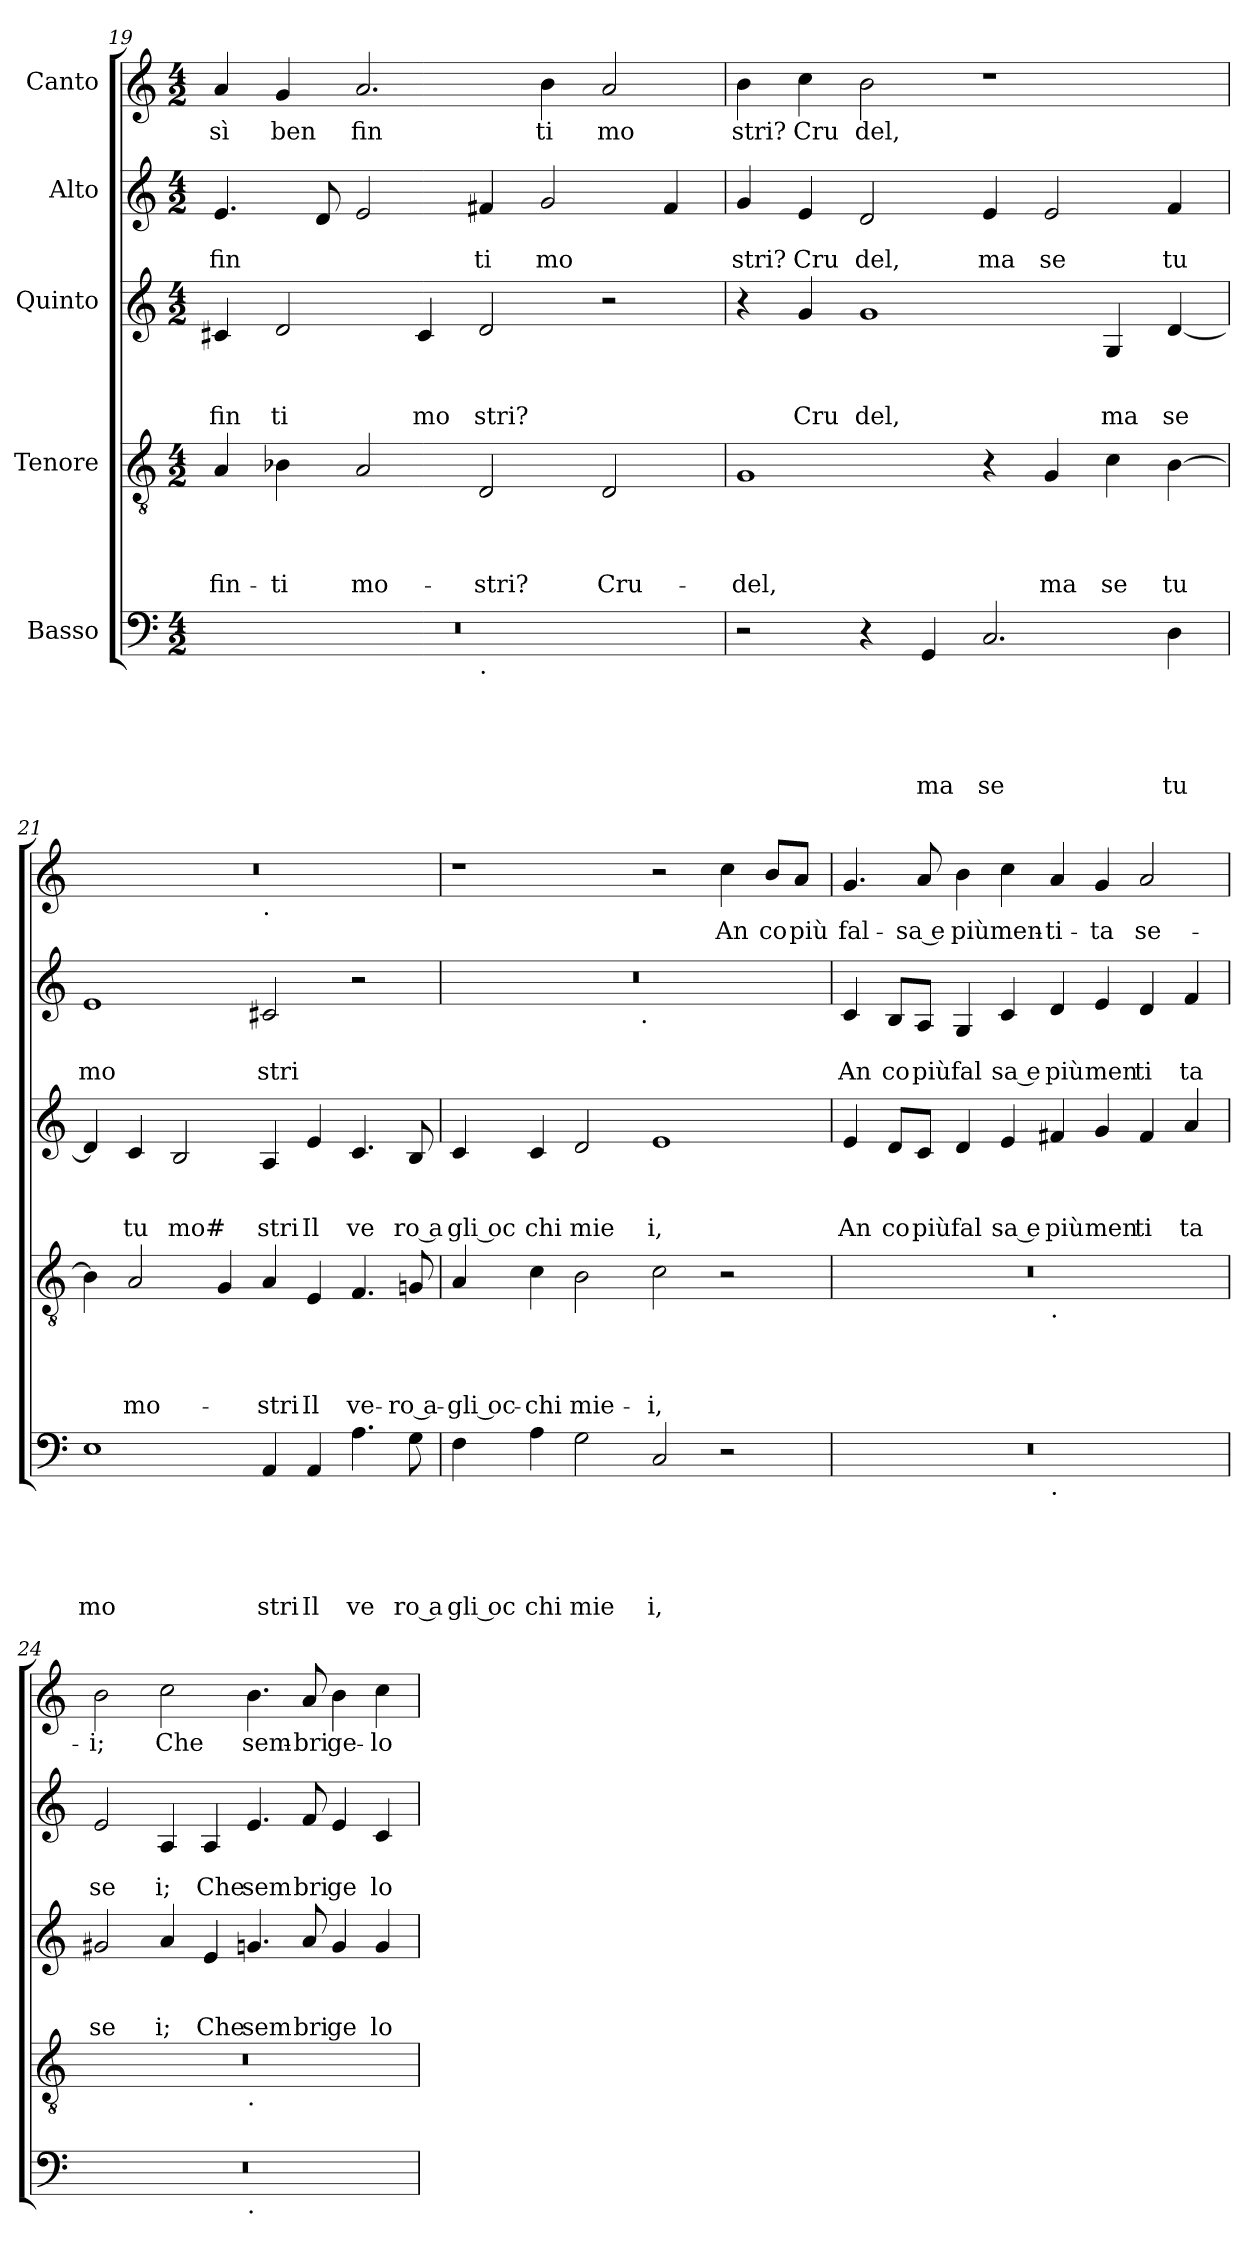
**kern	**text	**text	**text	**text	**text	**kern	**text	**text	**text	**text	**kern	**text	**text	**text	**kern	**text	**text	**kern	**text
*part5	*part5	*part5	*part5	*part5	*part5	*part4	*part4	*part4	*part4	*part4	*part3	*part3	*part3	*part3	*part2	*part2	*part2	*part1	*part1
*staff5	*staff5	*staff5	*staff5	*staff5	*staff5	*staff4	*staff4	*staff4	*staff4	*staff4	*staff3	*staff3	*staff3	*staff3	*staff2	*staff2	*staff2	*staff1	*staff1
*I"Basso	*	*	*	*	*	*I"Tenore	*	*	*	*	*I"Quinto	*	*	*	*I"Alto	*	*	*I"Canto	*
!!LO:LB:g=z
*clefF4	*	*	*	*	*	*clefGv2	*	*	*	*	*clefG2	*	*	*	*clefG2	*	*	*clefG2	*
*k[]	*	*	*	*	*	*k[]	*	*	*	*	*k[]	*	*	*	*k[]	*	*	*k[]	*
*C:	*	*	*	*	*	*C:	*	*	*	*	*C:	*	*	*	*C:	*	*	*C:	*
*M4/2	*	*	*	*	*	*M4/2	*	*	*	*	*M4/2	*	*	*	*M4/2	*	*	*M4/2	*
=19	=19	=19	=19	=19	=19	=19	=19	=19	=19	=19	=19	=19	=19	=19	=19	=19	=19	=19	=19
!	!	!	!	!	!	!	!	!	!	!LO:LY:b	!	!	!	!LO:LY:b	!	!	!LO:LY:b	!	!LO:LY:b
*^	*	*	*	*	*	*	*	*	*	*	*	*	*	*	*	*	*	*	*
0r	1ryy	.	.	.	.	.	4A/	.	.	.	fin-	4c#X/	.	.	fin	4.e/	.	fin	4a/	sì
!	!	!	!	!	!	!	!	!	!	!	!LO:LY:b	!	!	!	!LO:LY:b	!	!	!	!	!LO:LY:b
.	.	.	.	.	.	.	4B-X\	.	.	.	-ti	2d/	.	.	ti	.	.	.	4g/	ben
.	.	.	.	.	.	.	.	.	.	.	.	.	.	.	.	8d/	.	.	.	.
!	!	!	!	!	!	!	!	!	!	!	!LO:LY:b	!	!	!	!	!	!	!	!	!LO:LY:b
.	.	.	.	.	.	.	2A/	.	.	.	mo-	.	.	.	.	2e/	.	.	2.a/	fin
!	!	!	!	!	!	!	!	!	!	!	!	!	!	!	!LO:LY:b	!	!	!	!	!
.	.	.	.	.	.	.	.	.	.	.	.	4c#/	.	.	mo	.	.	.	.	.
!	!LO:TX:b:t=.	!	!	!	!	!	!	!	!	!	!	!	!	!	!	!	!	!	!	!
!	!	!	!	!	!	!	!	!	!	!	!LO:LY:b	!	!	!	!LO:LY:b	!	!	!LO:LY:b	!	!
.	1ryy	.	.	.	.	.	2D/	.	.	.	-stri?	2d/	.	.	stri?	4f#X/	.	ti	.	.
!	!	!	!	!	!	!	!	!	!	!	!	!	!	!	!	!	!	!LO:LY:b	!	!LO:LY:b
.	.	.	.	.	.	.	.	.	.	.	.	.	.	.	.	2g/	.	mo	4b\	ti
!	!	!	!	!	!	!	!	!	!	!	!LO:LY:b	!	!	!	!	!	!	!	!	!LO:LY:b
.	.	.	.	.	.	.	2D/	.	.	.	Cru-	2r	.	.	.	.	.	.	2a/	mo
.	.	.	.	.	.	.	.	.	.	.	.	.	.	.	.	4f#/	.	.	.	.
=20	=20	=20	=20	=20	=20	=20	=20	=20	=20	=20	=20	=20	=20	=20	=20	=20	=20	=20	=20	=20
!	!	!	!	!	!	!	!	!	!	!	!LO:LY:b	!	!	!	!	!	!	!LO:LY:b	!	!LO:LY:b
*v	*v	*	*	*	*	*	*	*	*	*	*	*	*	*	*	*	*	*	*	*
2r	.	.	.	.	.	1G	.	.	.	-del,	4r	.	.	.	4g/	.	stri?	4b\	stri?
!	!	!	!	!	!	!	!	!	!	!	!	!	!	!LO:LY:b	!	!	!LO:LY:b	!	!LO:LY:b
.	.	.	.	.	.	.	.	.	.	.	4g/	.	.	Cru	4e/	.	Cru	4cc\	Cru
!	!	!	!	!	!	!	!	!	!	!	!	!	!	!LO:LY:b	!	!	!LO:LY:b	!	!LO:LY:b
4r	.	.	.	.	.	.	.	.	.	.	1g	.	.	del,	2d/	.	del,	2b\	del,
!	!	!	!	!	!LO:LY:b	!	!	!	!	!	!	!	!	!	!	!	!	!	!
4GG/	.	.	.	.	ma	.	.	.	.	.	.	.	.	.	.	.	.	.	.
!	!	!	!	!	!LO:LY:b	!	!	!	!	!	!	!	!	!	!	!	!LO:LY:b	!	!
2.C/	.	.	.	.	se	4r	.	.	.	.	.	.	.	.	4e/	.	ma	1r	.
!	!	!	!	!	!	!	!	!	!	!LO:LY:b	!	!	!	!	!	!	!LO:LY:b	!	!
.	.	.	.	.	.	4G/	.	.	.	ma	.	.	.	.	2e/	.	se	.	.
!	!	!	!	!	!	!	!	!	!	!LO:LY:b	!	!	!	!LO:LY:b	!	!	!	!	!
.	.	.	.	.	.	4c\	.	.	.	se	4G/	.	.	ma	.	.	.	.	.
!	!	!	!	!	!LO:LY:b	!	!	!	!	!LO:LY:b	!	!	!	!LO:LY:b	!	!	!LO:LY:b	!	!
4D\	.	.	.	.	tu	[>4B\	.	.	.	tu	[<4d/	.	.	se	4f/	.	tu	.	.
=21	=21	=21	=21	=21	=21	=21	=21	=21	=21	=21	=21	=21	=21	=21	=21	=21	=21	=21	=21
!	!	!	!	!	!LO:LY:b	!	!	!	!	!	!	!	!	!	!	!	!LO:LY:b	!	!
*	*	*	*	*	*	*	*	*	*	*	*	*	*	*	*	*	*	*^	*
1E	.	.	.	.	mo	4B\]	.	.	.	.	4d/]	.	.	.	1e	.	mo	0r	1ryy	.
!	!	!	!	!	!	!	!	!	!	!LO:LY:b	!	!	!	!LO:LY:b	!	!	!	!	!	!
.	.	.	.	.	.	2A/	.	.	.	mo-	4c/	.	.	tu	.	.	.	.	.	.
!	!	!	!	!	!	!	!	!	!	!	!	!	!	!LO:LY:b	!	!	!	!	!	!
.	.	.	.	.	.	.	.	.	.	.	2B/	.	.	mo#	.	.	.	.	.	.
.	.	.	.	.	.	4G/	.	.	.	.	.	.	.	.	.	.	.	.	.	.
!	!	!	!	!	!	!	!	!	!	!	!	!	!	!	!	!	!	!	!LO:TX:b:t=.	!
!	!	!	!	!	!LO:LY:b	!	!	!	!	!LO:LY:b	!	!	!	!LO:LY:b	!	!	!LO:LY:b	!	!	!
4AA/	.	.	.	.	stri	4A/	.	.	.	-stri	4A/	.	.	stri	2c#X/	.	stri	.	1ryy	.
!	!	!	!	!	!LO:LY:b	!	!	!	!	!LO:LY:b	!	!	!	!LO:LY:b	!	!	!	!	!	!
4AA/	.	.	.	.	Il	4E/	.	.	.	Il	4e/	.	.	Il	.	.	.	.	.	.
!	!	!	!	!	!LO:LY:b	!	!	!	!	!LO:LY:b	!	!	!	!LO:LY:b	!	!	!	!	!	!
4.A\	.	.	.	.	ve	4.F/	.	.	.	ve-	4.c/	.	.	ve	2r	.	.	.	.	.
!	!	!	!	!	!LO:LY:b:rj	!	!	!	!	!LO:LY:b:rj	!	!	!	!LO:LY:b:rj	!	!	!	!	!	!
8G\	.	.	.	.	ro a	8Gn/	.	.	.	-ro a-	8B/	.	.	ro a	.	.	.	.	.	.
=22	=22	=22	=22	=22	=22	=22	=22	=22	=22	=22	=22	=22	=22	=22	=22	=22	=22	=22	=22	=22
!	!	!	!	!	!LO:LY:b:rj	!	!	!	!	!LO:LY:b:rj	!	!	!	!LO:LY:b:rj	!	!	!	!	!	!
*	*	*	*	*	*	*	*	*	*	*	*	*	*	*	*^	*	*	*v	*v	*
4F\	.	.	.	.	gli oc	4A/	.	.	.	-gli oc-	4c/	.	.	gli oc	0r	2ryy	.	.	1r	.
!	!	!	!	!	!LO:LY:b	!	!	!	!	!LO:LY:b	!	!	!	!LO:LY:b	!	!	!	!	!	!
4A\	.	.	.	.	chi	4c\	.	.	.	-chi	4c/	.	.	chi	.	.	.	.	.	.
!	!	!	!	!	!LO:LY:b	!	!	!	!	!LO:LY:b	!	!	!	!LO:LY:b	!	!	!	!	!	!
2G\	.	.	.	.	mie	2B\	.	.	.	mie-	2d/	.	.	mie	.	4...ryy	.	.	.	.
!	!	!	!	!	!	!	!	!	!	!	!	!	!	!	!	!LO:TX:b:t=.	!	!	!	!
.	.	.	.	.	.	.	.	.	.	.	.	.	.	.	.	1ryy	.	.	.	.
!	!	!	!	!	!LO:LY:b	!	!	!	!	!LO:LY:b	!	!	!	!LO:LY:b	!	!	!	!	!	!
2C/	.	.	.	.	i,	2c\	.	.	.	-i,	1e	.	.	i,	.	.	.	.	2r	.
!	!	!	!	!	!	!	!	!	!	!	!	!	!	!	!	!	!	!	!	!LO:LY:b
2r	.	.	.	.	.	2r	.	.	.	.	.	.	.	.	.	.	.	.	4cc\	An
!	!	!	!	!	!	!	!	!	!	!	!	!	!	!	!	!	!	!	!	!LO:LY:b
.	.	.	.	.	.	.	.	.	.	.	.	.	.	.	.	.	.	.	8b/L	co
!	!	!	!	!	!	!	!	!	!	!	!	!	!	!	!	!	!	!	!	!LO:LY:b
.	.	.	.	.	.	.	.	.	.	.	.	.	.	.	.	.	.	.	8a/J	più
.	.	.	.	.	.	.	.	.	.	.	.	.	.	.	.	32ryy	.	.	.	.
!!LO:LB:g=z
=23	=23	=23	=23	=23	=23	=23	=23	=23	=23	=23	=23	=23	=23	=23	=23	=23	=23	=23	=23	=23
!	!	!	!	!	!	!	!	!	!	!	!	!	!	!LO:LY:b	!	!	!	!LO:LY:b	!	!LO:LY:b
*^	*	*	*	*	*	*^	*	*	*	*	*	*	*	*	*v	*v	*	*	*	*
0r	1ryy	.	.	.	.	.	0r	1ryy	.	.	.	.	4e/	.	.	An	4c/	.	An	4.g/	fal-
!	!	!	!	!	!	!	!	!	!	!	!	!	!	!	!	!LO:LY:b	!	!	!LO:LY:b	!	!
.	.	.	.	.	.	.	.	.	.	.	.	.	8d/L	.	.	co	8B/L	.	co	.	.
!	!	!	!	!	!	!	!	!	!	!	!	!	!	!	!	!LO:LY:b	!	!	!LO:LY:b	!	!LO:LY:b:rj
.	.	.	.	.	.	.	.	.	.	.	.	.	8c/J	.	.	più	8A/J	.	più	8a/	-sa e
!	!	!	!	!	!	!	!	!	!	!	!	!	!	!	!	!LO:LY:b	!	!	!LO:LY:b	!	!LO:LY:b
.	.	.	.	.	.	.	.	.	.	.	.	.	4d/	.	.	fal	4G/	.	fal	4b\	più
!	!	!	!	!	!	!	!	!	!	!	!	!	!	!	!	!LO:LY:b:rj	!	!	!LO:LY:b:rj	!	!LO:LY:b
.	.	.	.	.	.	.	.	.	.	.	.	.	4e/	.	.	sa e	4c/	.	sa e	4cc\	men-
!	!	!	!	!	!	!	!	!LO:TX:b:t=.	!	!	!	!	!	!	!	!	!	!	!	!	!
!	!LO:TX:b:t=.	!	!	!	!	!	!	!	!	!	!	!	!	!	!	!	!	!	!	!	!
!	!	!	!	!	!	!	!	!	!	!	!	!	!	!	!	!LO:LY:b	!	!	!LO:LY:b	!	!LO:LY:b
.	1ryy	.	.	.	.	.	.	1ryy	.	.	.	.	4f#X/	.	.	più	4d/	.	più	4a/	-ti-
!	!	!	!	!	!	!	!	!	!	!	!	!	!	!	!	!LO:LY:b	!	!	!LO:LY:b	!	!LO:LY:b
.	.	.	.	.	.	.	.	.	.	.	.	.	4g/	.	.	men	4e/	.	men	4g/	-ta
!	!	!	!	!	!	!	!	!	!	!	!	!	!	!	!	!LO:LY:b	!	!	!LO:LY:b	!	!LO:LY:b
.	.	.	.	.	.	.	.	.	.	.	.	.	4f#/	.	.	ti	4d/	.	ti	2a/	se-
!	!	!	!	!	!	!	!	!	!	!	!	!	!	!	!	!LO:LY:b	!	!	!LO:LY:b	!	!
.	.	.	.	.	.	.	.	.	.	.	.	.	4a/	.	.	ta	4f/	.	ta	.	.
=24	=24	=24	=24	=24	=24	=24	=24	=24	=24	=24	=24	=24	=24	=24	=24	=24	=24	=24	=24	=24	=24
!	!	!	!	!	!	!	!	!	!	!	!	!	!	!	!	!LO:LY:b	!	!	!LO:LY:b	!	!LO:LY:b
0r	1ryy	.	.	.	.	.	0r	1ryy	.	.	.	.	2g#X/	.	.	se	2e/	.	se	2b\	-i;
!	!	!	!	!	!	!	!	!	!	!	!	!	!	!	!	!LO:LY:b	!	!	!LO:LY:b	!	!LO:LY:b
.	.	.	.	.	.	.	.	.	.	.	.	.	4a/	.	.	i;	4A/	.	i;	2cc\	Che
!	!	!	!	!	!	!	!	!	!	!	!	!	!	!	!	!LO:LY:b	!	!	!LO:LY:b	!	!
.	.	.	.	.	.	.	.	.	.	.	.	.	4e/	.	.	Che	4A/	.	Che	.	.
!	!	!	!	!	!	!	!	!LO:TX:b:t=.	!	!	!	!	!	!	!	!	!	!	!	!	!
!	!LO:TX:b:t=.	!	!	!	!	!	!	!	!	!	!	!	!	!	!	!	!	!	!	!	!
!	!	!	!	!	!	!	!	!	!	!	!	!	!	!	!	!LO:LY:b	!	!	!LO:LY:b	!	!LO:LY:b
.	1ryy	.	.	.	.	.	.	1ryy	.	.	.	.	4.gn/	.	.	sem	4.e/	.	sem	4.b\	sem-
!	!	!	!	!	!	!	!	!	!	!	!	!	!	!	!	!LO:LY:b	!	!	!LO:LY:b	!	!LO:LY:b
.	.	.	.	.	.	.	.	.	.	.	.	.	8a/	.	.	bri	8f/	.	bri	8a/	-bri
!	!	!	!	!	!	!	!	!	!	!	!	!	!	!	!	!LO:LY:b	!	!	!LO:LY:b	!	!LO:LY:b
.	.	.	.	.	.	.	.	.	.	.	.	.	4g/	.	.	ge	4e/	.	ge	4b\	ge-
!	!	!	!	!	!	!	!	!	!	!	!	!	!	!	!	!LO:LY:b	!	!	!LO:LY:b	!	!LO:LY:b
.	.	.	.	.	.	.	.	.	.	.	.	.	4g/	.	.	lo	4c/	.	lo	4cc\	-lo-
*v	*v	*	*	*	*	*	*	*	*	*	*	*	*	*	*	*	*	*	*	*	*
*	*	*	*	*	*	*v	*v	*	*	*	*	*	*	*	*	*	*	*	*	*
=	=	=	=	=	=	=	=	=	=	=	=	=	=	=	=	=	=	=	=
*-	*-	*-	*-	*-	*-	*-	*-	*-	*-	*-	*-	*-	*-	*-	*-	*-	*-	*-	*-
